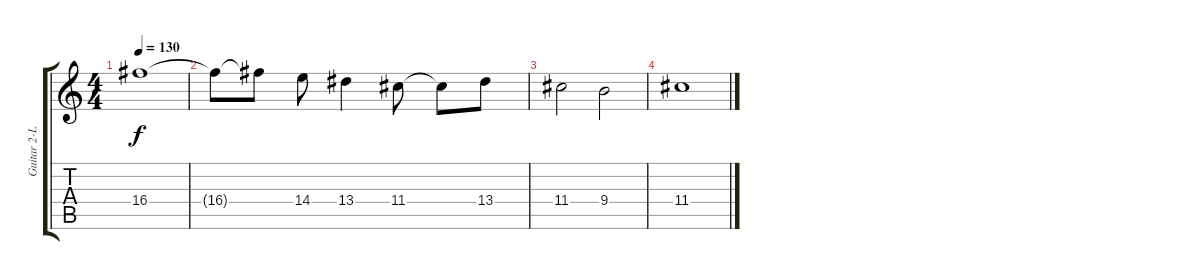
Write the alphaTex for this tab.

\track ("Guitar 2-Lead" "Guitar 2-L") {instrument distortionguitar}
\staff {score tabs}
\tuning (E4 B3 G3 D3 A2 E2) {hide}
\ts (4 4)
\tempo 130
\clef g2
\ks c
16.4.1{dy f} |
16.4{t}.8 16.4{t}.8 14.4.8 13.4.4 11.4.8 11.4{t}.8 13.4.8 |
11.4.2 9.4.2 |
11.4.1
